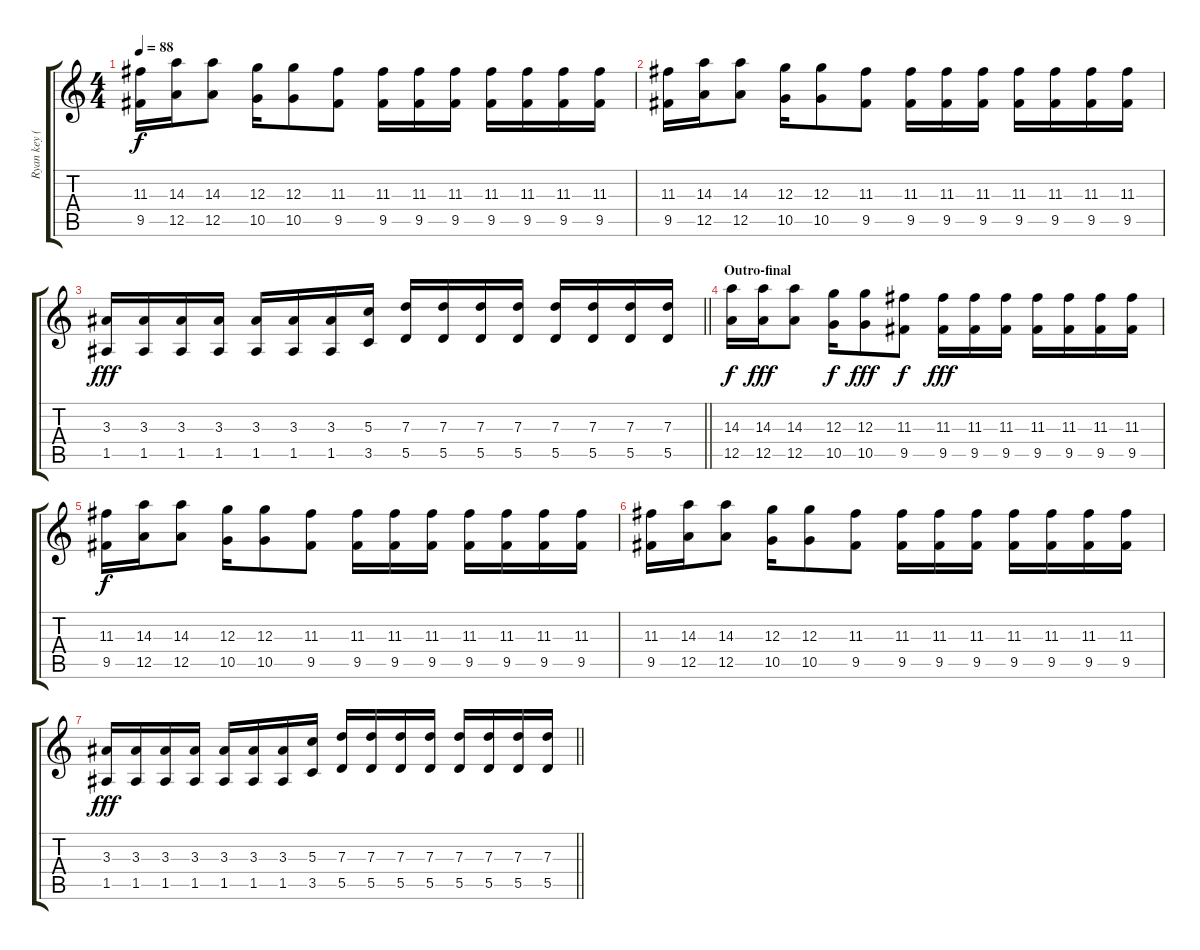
\track ("Ryan key (gtr 2)" "Ryan key (") {instrument distortionguitar}
\staff {score tabs}
\tuning (E4 B3 G3 D3 A2 D2) {hide}
\ts (4 4)
\tempo 88
\clef g2
\ks c
(11.3 9.5).16{dy f} (14.3 12.5).16 (14.3 12.5).8 (12.3 10.5).16 (12.3 10.5).8 (11.3 9.5).8 (11.3 9.5).16 (11.3 9.5).16 (11.3 9.5).16 (11.3 9.5).16 (11.3 9.5).16 (11.3 9.5).16 (11.3 9.5).16 |
(11.3 9.5).16 (14.3 12.5).16 (14.3 12.5).8 (12.3 10.5).16 (12.3 10.5).8 (11.3 9.5).8 (11.3 9.5).16 (11.3 9.5).16 (11.3 9.5).16 (11.3 9.5).16 (11.3 9.5).16 (11.3 9.5).16 (11.3 9.5).16 |
\barLineRight lightlight
(3.3 1.5).16{dy fff} (3.3 1.5).16 (3.3 1.5).16 (3.3 1.5).16 (3.3 1.5).16 (3.3 1.5).16 (3.3 1.5).16 (5.3 3.5).16 (7.3 5.5).16 (7.3 5.5).16 (7.3 5.5).16 (7.3 5.5).16 (7.3 5.5).16 (7.3 5.5).16 (7.3 5.5).16 (7.3 5.5).16 |
\section ("" "Outro-final")
(14.3 12.5).16{dy f} (14.3 12.5).16{dy fff} (14.3 12.5).8 (12.3 10.5).16{dy f} (12.3 10.5).8{dy fff} (11.3 9.5).8{dy f} (11.3 9.5).16{dy fff} (11.3 9.5).16 (11.3 9.5).16 (11.3 9.5).16 (11.3 9.5).16 (11.3 9.5).16 (11.3 9.5).16 |
(11.3 9.5).16{dy f} (14.3 12.5).16 (14.3 12.5).8 (12.3 10.5).16 (12.3 10.5).8 (11.3 9.5).8 (11.3 9.5).16 (11.3 9.5).16 (11.3 9.5).16 (11.3 9.5).16 (11.3 9.5).16 (11.3 9.5).16 (11.3 9.5).16 |
(11.3 9.5).16 (14.3 12.5).16 (14.3 12.5).8 (12.3 10.5).16 (12.3 10.5).8 (11.3 9.5).8 (11.3 9.5).16 (11.3 9.5).16 (11.3 9.5).16 (11.3 9.5).16 (11.3 9.5).16 (11.3 9.5).16 (11.3 9.5).16 |
\barLineRight lightlight
(3.3 1.5).16{dy fff} (3.3 1.5).16 (3.3 1.5).16 (3.3 1.5).16 (3.3 1.5).16 (3.3 1.5).16 (3.3 1.5).16 (5.3 3.5).16 (7.3 5.5).16 (7.3 5.5).16 (7.3 5.5).16 (7.3 5.5).16 (7.3 5.5).16 (7.3 5.5).16 (7.3 5.5).16 (7.3 5.5).16
